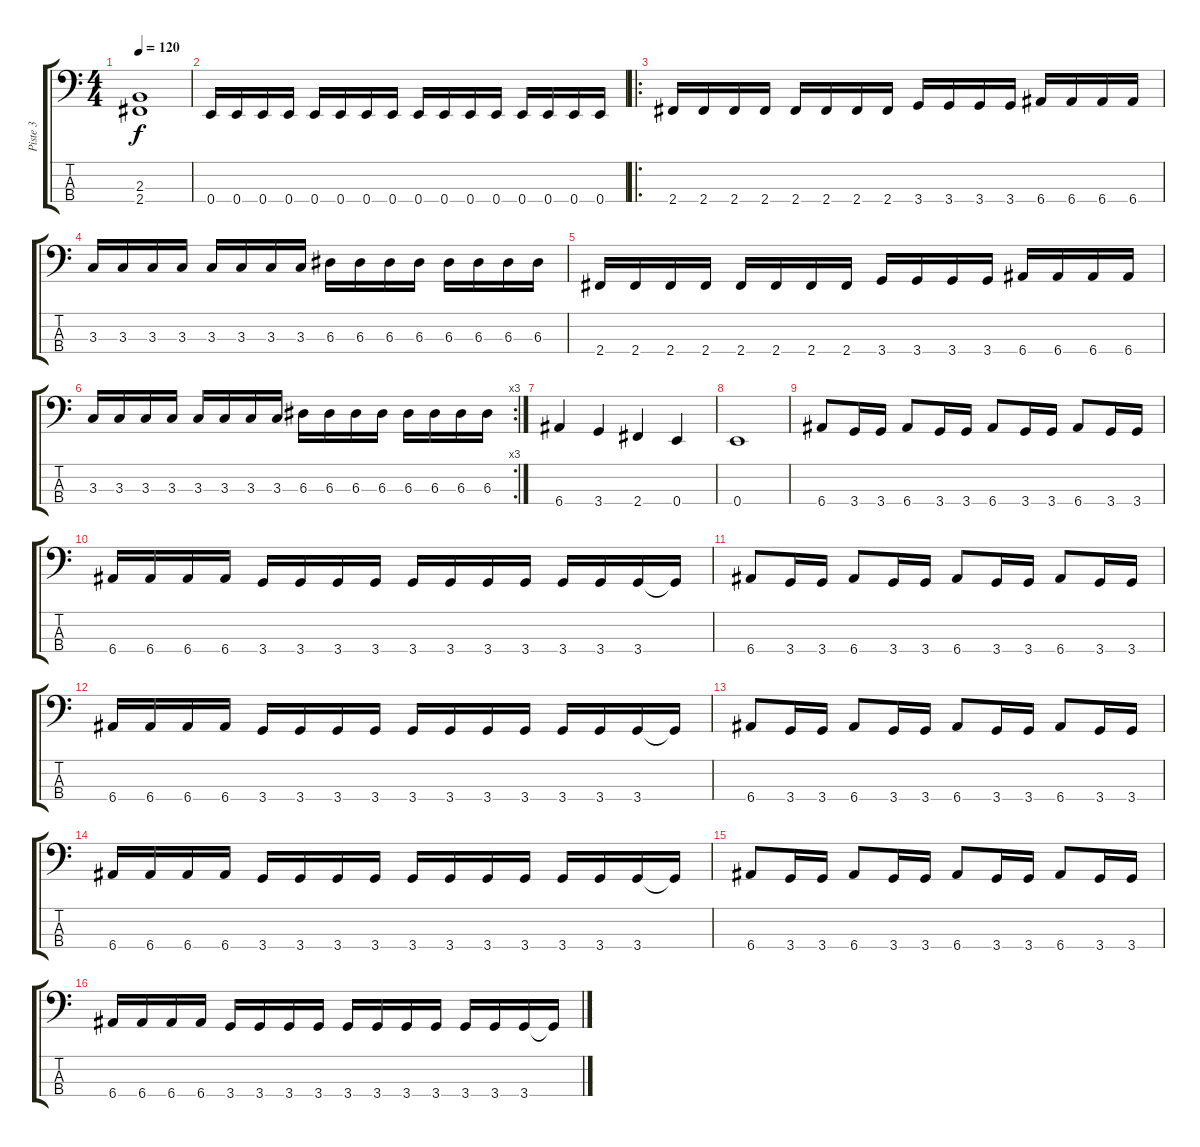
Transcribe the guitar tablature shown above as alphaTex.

\track ("Piste 3" "Piste 3") {instrument electricbassfinger}
\staff {score tabs}
\tuning (G2 D2 A1 E1) {hide}
\ts (4 4)
\tempo 120
\clef f4
\ks c
(2.3 2.4).1{dy f} |
0.4.16 0.4.16 0.4.16 0.4.16 0.4.16 0.4.16 0.4.16 0.4.16 0.4.16 0.4.16 0.4.16 0.4.16 0.4.16 0.4.16 0.4.16 0.4.16 |
\ro
2.4.16 2.4.16 2.4.16 2.4.16 2.4.16 2.4.16 2.4.16 2.4.16 3.4.16 3.4.16 3.4.16 3.4.16 6.4.16 6.4.16 6.4.16 6.4.16 |
3.3.16 3.3.16 3.3.16 3.3.16 3.3.16 3.3.16 3.3.16 3.3.16 6.3.16 6.3.16 6.3.16 6.3.16 6.3.16 6.3.16 6.3.16 6.3.16 |
2.4.16 2.4.16 2.4.16 2.4.16 2.4.16 2.4.16 2.4.16 2.4.16 3.4.16 3.4.16 3.4.16 3.4.16 6.4.16 6.4.16 6.4.16 6.4.16 |
\rc 3
3.3.16 3.3.16 3.3.16 3.3.16 3.3.16 3.3.16 3.3.16 3.3.16 6.3.16 6.3.16 6.3.16 6.3.16 6.3.16 6.3.16 6.3.16 6.3.16 |
6.4.4 3.4.4 2.4.4 0.4.4 |
0.4.1 |
6.4.8 3.4.16 3.4.16 6.4.8 3.4.16 3.4.16 6.4.8 3.4.16 3.4.16 6.4.8 3.4.16 3.4.16 |
6.4.16 6.4.16 6.4.16 6.4.16 3.4.16 3.4.16 3.4.16 3.4.16 3.4.16 3.4.16 3.4.16 3.4.16 3.4.16 3.4.16 3.4.16 3.4{t}.16 |
6.4.8 3.4.16 3.4.16 6.4.8 3.4.16 3.4.16 6.4.8 3.4.16 3.4.16 6.4.8 3.4.16 3.4.16 |
6.4.16 6.4.16 6.4.16 6.4.16 3.4.16 3.4.16 3.4.16 3.4.16 3.4.16 3.4.16 3.4.16 3.4.16 3.4.16 3.4.16 3.4.16 3.4{t}.16 |
6.4.8 3.4.16 3.4.16 6.4.8 3.4.16 3.4.16 6.4.8 3.4.16 3.4.16 6.4.8 3.4.16 3.4.16 |
6.4.16 6.4.16 6.4.16 6.4.16 3.4.16 3.4.16 3.4.16 3.4.16 3.4.16 3.4.16 3.4.16 3.4.16 3.4.16 3.4.16 3.4.16 3.4{t}.16 |
6.4.8 3.4.16 3.4.16 6.4.8 3.4.16 3.4.16 6.4.8 3.4.16 3.4.16 6.4.8 3.4.16 3.4.16 |
6.4.16 6.4.16 6.4.16 6.4.16 3.4.16 3.4.16 3.4.16 3.4.16 3.4.16 3.4.16 3.4.16 3.4.16 3.4.16 3.4.16 3.4.16 3.4{t}.16
